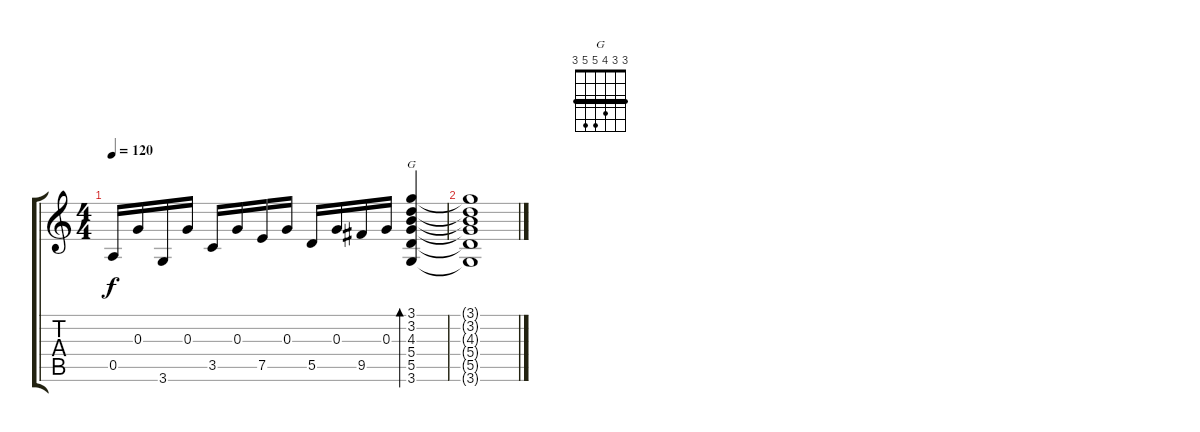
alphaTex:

\track "" {instrument acousticguitarnylon}
\staff {score tabs}
\tuning (E4 B3 G3 D3 A2 E2) {hide}
\chord ("G" 3 3 4 5 5 3) {barre 3}
\ts (4 4)
\tempo 120
\clef g2
\ks c
0.5.16{dy f} 0.3.16 3.6.16 0.3.16 3.5.16 0.3.16 7.5.16 0.3.16 5.5.16 0.3.16 9.5.16 0.3.16 (3.1 3.2 4.3 5.4 5.5 3.6).4{bd 480 ch "G"} |
(3.1{t} 3.2{t} 4.3{t} 5.4{t} 5.5{t} 3.6{t}).1
